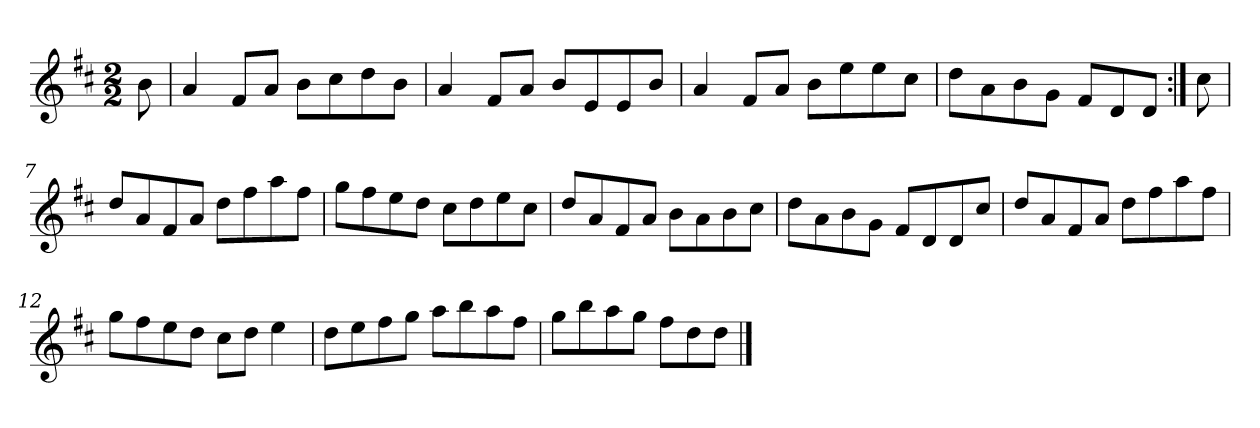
**kern
*part1
*staff1
*clefG2
*k[f#c#]
*D:
*M2/2
*MM90
=1
8b\
=2
4a/
8f#/L
8a/J
8b\L
8cc#\
8dd\
8b\J
=3
4a/
8f#/L
8a/J
8b/L
8e/
8e/
8b/J
=4
4a/
8f#/L
8a/J
8b\L
8ee\
8ee\
8cc#\J
=5
8dd\L
8a\
8b\
8g\J
8f#/L
8d/
8d/J
=6:|!
8cc#\
=7
8dd/L
8a/
8f#/
8a/J
8dd\L
8ff#\
8aa\
8ff#\J
!!LO:LB:g=z
=8
8gg\L
8ff#\
8ee\
8dd\J
8cc#\L
8dd\
8ee\
8cc#\J
=9
8dd/L
8a/
8f#/
8a/J
8b\L
8a\
8b\
8cc#\J
=10
8dd\L
8a\
8b\
8g\J
8f#/L
8d/
8d/
8cc#/J
=11
8dd/L
8a/
8f#/
8a/J
8dd\L
8ff#\
8aa\
8ff#\J
=12
8gg\L
8ff#\
8ee\
8dd\J
8cc#\L
8dd\J
4ee\
!!LO:LB:g=z
=13
8dd\L
8ee\
8ff#\
8gg\J
8aa\L
8bb\
8aa\
8ff#\J
=14
8gg\L
8bb\
8aa\
8gg\J
8ff#\L
8dd\
8dd\J
==
*-
